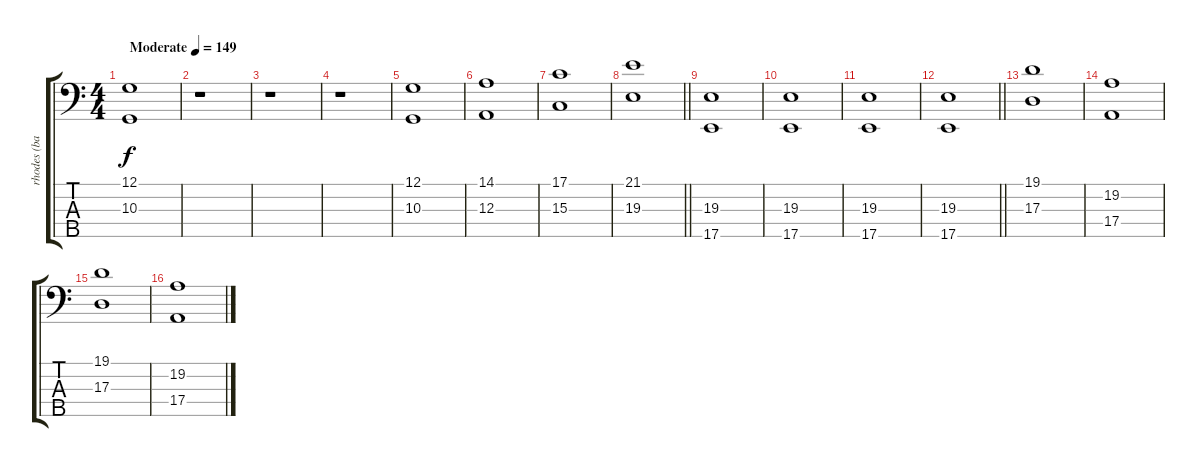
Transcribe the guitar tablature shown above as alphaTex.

\track ("rhodes (bass)" "rhodes (ba") {instrument electricpiano1}
\staff {score tabs}
\tuning (G2 D2 A1 E1 B0) {hide}
\ts (4 4)
\tempo (149 "Moderate")
\clef f4
\ks c
(12.1 10.3).1{dy f instrument electricpiano1} |
r.1 |
r.1 |
r.1 |
(12.1 10.3).1 |
(14.1 12.3).1 |
(17.1 15.3).1 |
\barLineRight lightlight
(21.1 19.3).1 |
(19.3 17.5).1 |
(19.3 17.5).1 |
(19.3 17.5).1 |
\barLineRight lightlight
(19.3 17.5).1 |
\section ("" "")
(19.1 17.3).1 |
(19.2 17.4).1 |
(19.1 17.3).1 |
(19.2 17.4).1
